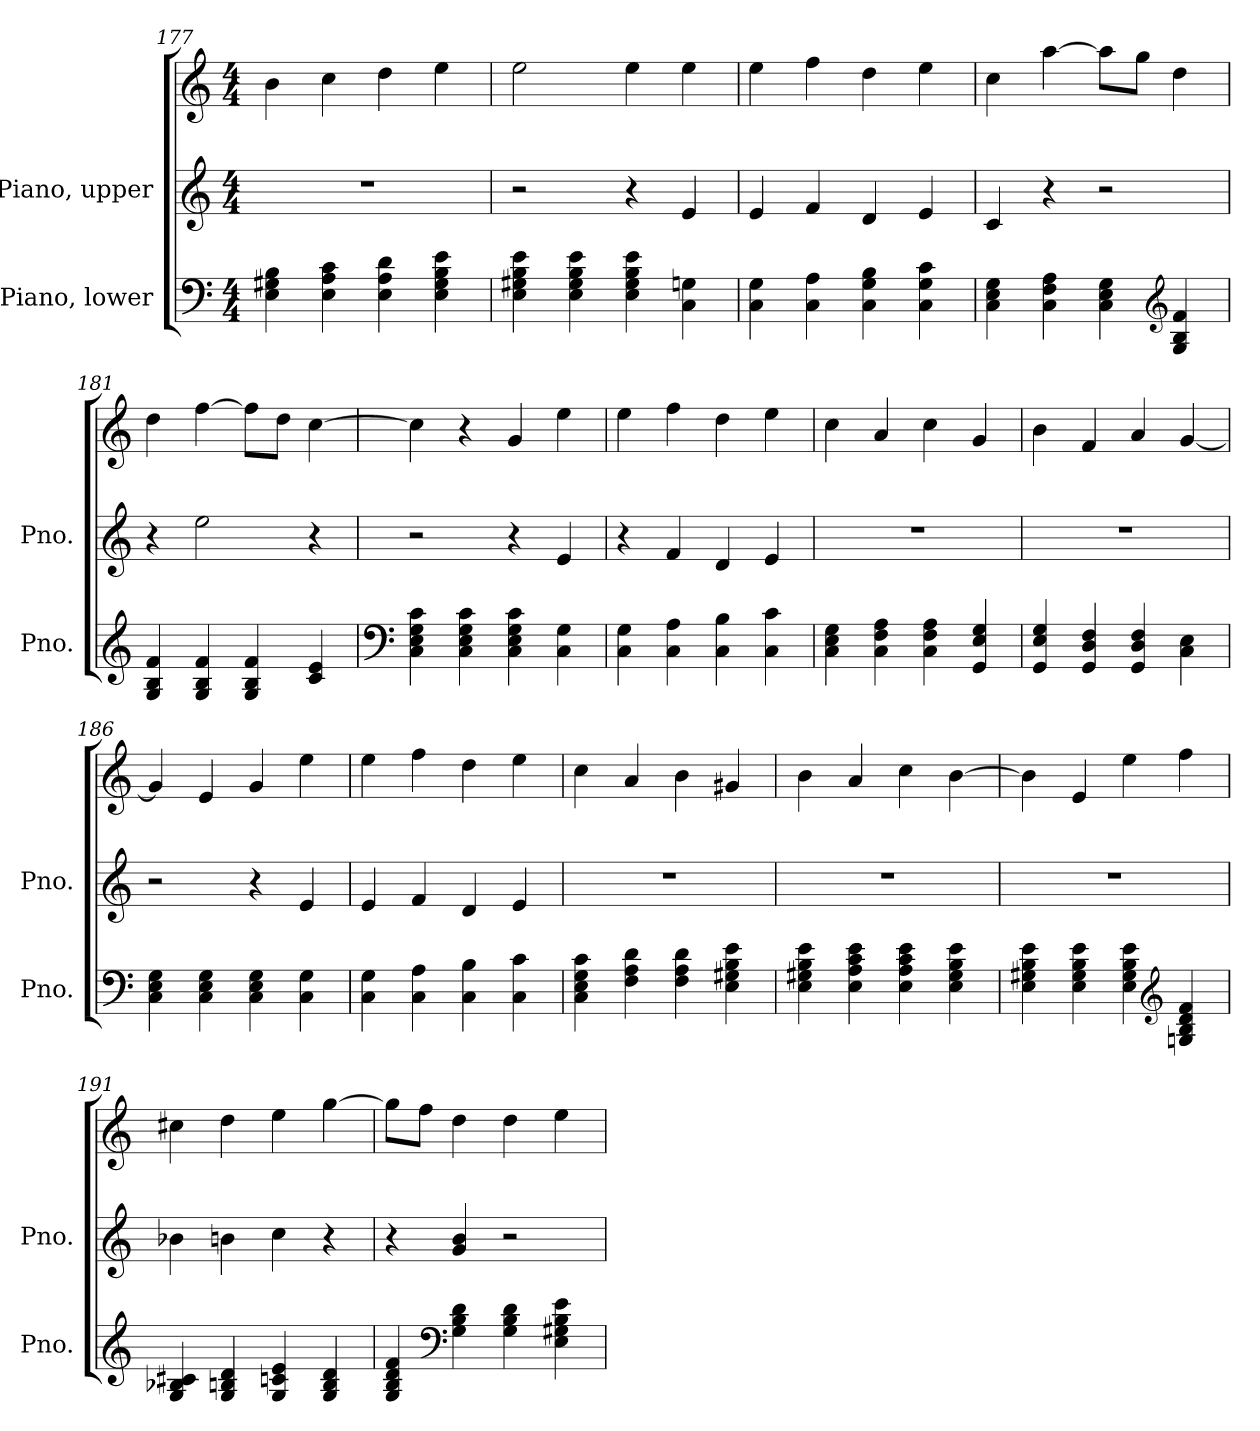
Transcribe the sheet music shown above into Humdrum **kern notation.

**kern	**kern	**kern
*part2	*part1	*part1
*staff3	*staff2	*staff1
*I"Piano, lower	*I"Piano, upper	*
*I'Pno.	*I'Pno.	*
*clefF4	*clefG2	*clefG2
*k[]	*k[]	*k[]
*M4/4	*M4/4	*M4/4
=177	=177	=177
4E\ 4G#X\ 4B\	1r	4b\
4E\ 4A\ 4c\	.	4cc\
4E\ 4A\ 4d\	.	4dd\
4E\ 4G#\ 4B\ 4e\	.	4ee\
=178	=178	=178
4E\ 4G#X\ 4B\ 4e\	2r	2ee\
4E\ 4G#\ 4B\ 4e\	.	.
4E\ 4G#\ 4B\ 4e\	4r	4ee\
4C\ 4Gn\	4e/	4ee\
=179	=179	=179
4C\ 4G\	4e/	4ee\
4C\ 4A\	4f/	4ff\
4C\ 4G\ 4B\	4d/	4dd\
4C\ 4G\ 4c\	4e/	4ee\
!!LO:LB:g=z
=180	=180	=180
4C\ 4E\ 4G\	4c/	4cc\
4C\ 4F\ 4A\	4r	[4aa\
4C\ 4E\ 4G\	2r	8aa\L]
.	.	8gg\J
*clefG2	*	*
4G/ 4B/ 4f/	.	4dd\
=181	=181	=181
4G/ 4B/ 4f/	4r	4dd\
4G/ 4B/ 4f/	2ee\	[4ff\
4G/ 4B/ 4f/	.	8ff\L]
.	.	8dd\J
4c/ 4e/	4r	[4cc\
=182	=182	=182
*clefF4	*	*
4C\ 4E\ 4G\ 4c\	2r	4cc\]
4C\ 4E\ 4G\ 4c\	.	4r
4C\ 4E\ 4G\ 4c\	4r	4g/
4C\ 4G\	4e/	4ee\
=183	=183	=183
4C\ 4G\	4r	4ee\
4C\ 4A\	4f/	4ff\
4C\ 4B\	4d/	4dd\
4C\ 4c\	4e/	4ee\
=184	=184	=184
4C\ 4E\ 4G\	1r	4cc\
4C\ 4F\ 4A\	.	4a/
4C\ 4F\ 4A\	.	4cc\
4GG/ 4E/ 4G/	.	4g/
=185	=185	=185
4GG/ 4E/ 4G/	1r	4b\
4GG/ 4D/ 4F/	.	4f/
4GG/ 4D/ 4F/	.	4a/
4C\ 4E\	.	[4g/
=186	=186	=186
4C\ 4E\ 4G\	2r	4g/]
4C\ 4E\ 4G\	.	4e/
4C\ 4E\ 4G\	4r	4g/
4C\ 4G\	4e/	4ee\
!!LO:PB:g=z
=187	=187	=187
4C\ 4G\	4e/	4ee\
4C\ 4A\	4f/	4ff\
4C\ 4B\	4d/	4dd\
4C\ 4c\	4e/	4ee\
=188	=188	=188
4C\ 4E\ 4G\ 4c\	1r	4cc\
4F\ 4A\ 4d\	.	4a/
4F\ 4A\ 4d\	.	4b\
4E\ 4G#X\ 4B\ 4e\	.	4g#X/
=189	=189	=189
4E\ 4G#X\ 4B\ 4e\	1r	4b\
4E\ 4A\ 4c\ 4e\	.	4a/
4E\ 4A\ 4c\ 4e\	.	4cc\
4E\ 4G#\ 4B\ 4e\	.	[4b\
=190	=190	=190
4E\ 4G#X\ 4B\ 4e\	1r	4b\]
4E\ 4G#\ 4B\ 4e\	.	4e/
4E\ 4G#\ 4B\ 4e\	.	4ee\
*clefG2	*	*
4Gn/ 4B/ 4d/ 4f/	.	4ff\
=191	=191	=191
4G/ 4B-X/ 4c#X/	4b-X\	4cc#X\
4G/ 4Bn/ 4d/	4bn\	4dd\
4G/ 4cn/ 4e/	4cc\	4ee\
4G/ 4B/ 4d/	4r	[4gg\
=192	=192	=192
4G/ 4B/ 4d/ 4f/	4r	8gg\L]
.	.	8ff\J
*clefF4	*	*
4G\ 4B\ 4d\	4g/ 4b/	4dd\
4G\ 4B\ 4d\	2r	4dd\
4E\ 4G#X\ 4B\ 4e\	.	4ee\
=	=	=
*-	*-	*-
